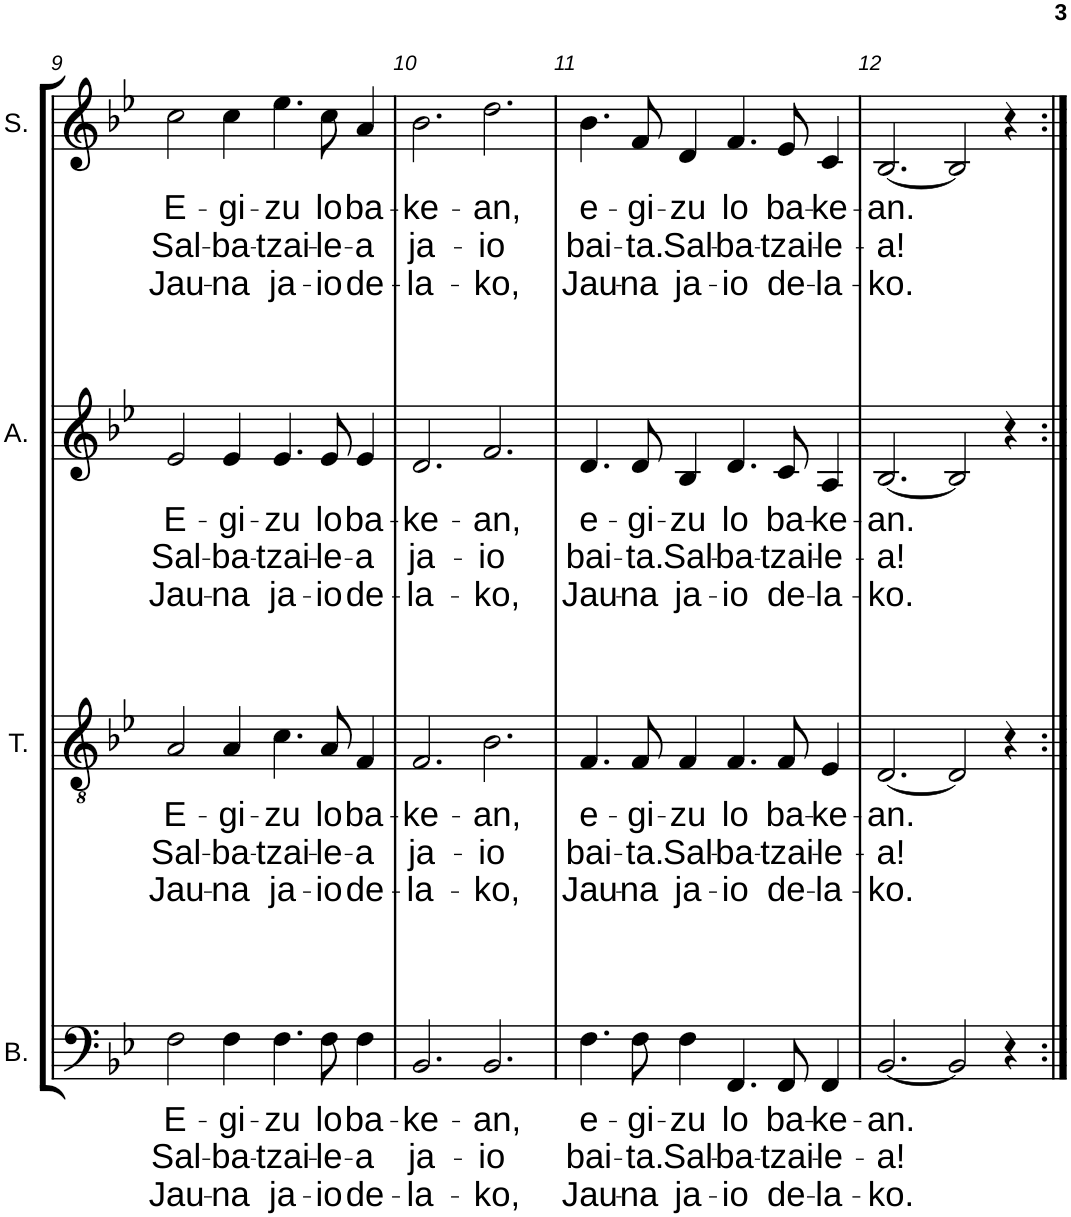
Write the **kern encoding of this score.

**kern	**text	**text	**text	**kern	**text	**text	**text	**kern	**text	**text	**text	**kern	**text	**text	**text
*part4	*part4	*part4	*part4	*part3	*part3	*part3	*part3	*part2	*part2	*part2	*part2	*part1	*part1	*part1	*part1
*staff4	*staff4	*staff4	*staff4	*staff3	*staff3	*staff3	*staff3	*staff2	*staff2	*staff2	*staff2	*staff1	*staff1	*staff1	*staff1
*I"Basse	*	*	*	*I"Ténor	*	*	*	*I"Alto	*	*	*	*I"Soprano	*	*	*
*I'B.	*	*	*	*I'T.	*	*	*	*I'A.	*	*	*	*I'S.	*	*	*
!!LO:PB:g=z
*clefF4	*	*	*	*clefGv2	*	*	*	*clefG2	*	*	*	*clefG2	*	*	*
*k[b-e-]	*	*	*	*k[b-e-]	*	*	*	*k[b-e-]	*	*	*	*k[b-e-]	*	*	*
*M6/4	*	*	*	*M6/4	*	*	*	*M6/4	*	*	*	*M6/4	*	*	*
=9	=9	=9	=9	=9	=9	=9	=9	=9	=9	=9	=9	=9	=9	=9	=9
!	!LO:LY:b	!LO:LY:b	!LO:LY:b	!	!LO:LY:b	!LO:LY:b	!LO:LY:b	!	!LO:LY:b	!LO:LY:b	!LO:LY:b	!	!LO:LY:b	!LO:LY:b	!LO:LY:b
2F\	E-	Sal-	Jau-	2A/	E-	Sal-	Jau-	2e-/	E-	Sal-	Jau-	2cc\	E-	Sal-	Jau-
!	!LO:LY:b	!LO:LY:b	!LO:LY:b	!	!LO:LY:b	!LO:LY:b	!LO:LY:b	!	!LO:LY:b	!LO:LY:b	!LO:LY:b	!	!LO:LY:b	!LO:LY:b	!LO:LY:b
4F\	-gi-	-ba-	-na	4A/	-gi-	-ba-	-na	4e-/	-gi-	-ba-	-na	4cc\	-gi-	-ba-	-na
!	!LO:LY:b	!LO:LY:b	!LO:LY:b	!	!LO:LY:b	!LO:LY:b	!LO:LY:b	!	!LO:LY:b	!LO:LY:b	!LO:LY:b	!	!LO:LY:b	!LO:LY:b	!LO:LY:b
4.F\	-zu	-tzai-	ja-	4.c\	-zu	-tzai-	ja-	4.e-/	-zu	-tzai-	ja-	4.ee-\	-zu	-tzai-	ja-
!	!LO:LY:b	!LO:LY:b	!LO:LY:b	!	!LO:LY:b	!LO:LY:b	!LO:LY:b	!	!LO:LY:b	!LO:LY:b	!LO:LY:b	!	!LO:LY:b	!LO:LY:b	!LO:LY:b
8F\	lo	-le-	-io	8A/	lo	-le-	-io	8e-/	lo	-le-	-io	8cc\	lo	-le-	-io
!	!LO:LY:b	!LO:LY:b	!LO:LY:b	!	!LO:LY:b	!LO:LY:b	!LO:LY:b	!	!LO:LY:b	!LO:LY:b	!LO:LY:b	!	!LO:LY:b	!LO:LY:b	!LO:LY:b
4F\	ba-	-a	de-	4F/	ba-	-a	de-	4e-/	ba-	-a	de-	4a/	ba-	-a	de-
=10	=10	=10	=10	=10	=10	=10	=10	=10	=10	=10	=10	=10	=10	=10	=10
!	!LO:LY:b	!LO:LY:b	!LO:LY:b	!	!LO:LY:b	!LO:LY:b	!LO:LY:b	!	!LO:LY:b	!LO:LY:b	!LO:LY:b	!	!LO:LY:b	!LO:LY:b	!LO:LY:b
2.BB-/	-ke-	ja-	-la-	2.F/	-ke-	ja-	-la-	2.d/	-ke-	ja-	-la-	2.b-\	-ke-	ja-	-la-
!	!LO:LY:b	!LO:LY:b	!LO:LY:b	!	!LO:LY:b	!LO:LY:b	!LO:LY:b	!	!LO:LY:b	!LO:LY:b	!LO:LY:b	!	!LO:LY:b	!LO:LY:b	!LO:LY:b
2.BB-/	-an,	-io	-ko,	2.B-\	-an,	-io	-ko,	2.f/	-an,	-io	-ko,	2.dd\	-an,	-io	-ko,
=11	=11	=11	=11	=11	=11	=11	=11	=11	=11	=11	=11	=11	=11	=11	=11
!	!LO:LY:b	!LO:LY:b	!LO:LY:b	!	!LO:LY:b	!LO:LY:b	!LO:LY:b	!	!LO:LY:b	!LO:LY:b	!LO:LY:b	!	!LO:LY:b	!LO:LY:b	!LO:LY:b
4.F\	e-	bai-	Jau-	4.F/	e-	bai-	Jau-	4.d/	e-	bai-	Jau-	4.b-\	e-	bai-	Jau-
!	!LO:LY:b	!LO:LY:b	!LO:LY:b	!	!LO:LY:b	!LO:LY:b	!LO:LY:b	!	!LO:LY:b	!LO:LY:b	!LO:LY:b	!	!LO:LY:b	!LO:LY:b	!LO:LY:b
8F\	-gi-	-ta.	-na	8F/	-gi-	-ta.	-na	8d/	-gi-	-ta.	-na	8f/	-gi-	-ta.	-na
!	!LO:LY:b	!LO:LY:b	!LO:LY:b	!	!LO:LY:b	!LO:LY:b	!LO:LY:b	!	!LO:LY:b	!LO:LY:b	!LO:LY:b	!	!LO:LY:b	!LO:LY:b	!LO:LY:b
4F\	-zu	Sal-	ja-	4F/	-zu	Sal-	ja-	4B-/	-zu	Sal-	ja-	4d/	-zu	Sal-	ja-
!	!LO:LY:b	!LO:LY:b	!LO:LY:b	!	!LO:LY:b	!LO:LY:b	!LO:LY:b	!	!LO:LY:b	!LO:LY:b	!LO:LY:b	!	!LO:LY:b	!LO:LY:b	!LO:LY:b
4.FF/	lo	-ba-	-io	4.F/	lo	-ba-	-io	4.d/	lo	-ba-	-io	4.f/	lo	-ba-	-io
!	!LO:LY:b	!LO:LY:b	!LO:LY:b	!	!LO:LY:b	!LO:LY:b	!LO:LY:b	!	!LO:LY:b	!LO:LY:b	!LO:LY:b	!	!LO:LY:b	!LO:LY:b	!LO:LY:b
8FF/	ba-	-tzai-	de-	8F/	ba-	-tzai-	de-	8c/	ba-	-tzai-	de-	8e-/	ba-	-tzai-	de-
!	!LO:LY:b	!LO:LY:b	!LO:LY:b	!	!LO:LY:b	!LO:LY:b	!LO:LY:b	!	!LO:LY:b	!LO:LY:b	!LO:LY:b	!	!LO:LY:b	!LO:LY:b	!LO:LY:b
4FF/	-ke-	-le-	-la-	4E-/	-ke-	-le-	-la-	4A/	-ke-	-le-	-la-	4c/	-ke-	-le-	-la-
=12	=12	=12	=12	=12	=12	=12	=12	=12	=12	=12	=12	=12	=12	=12	=12
!	!LO:LY:b	!LO:LY:b	!LO:LY:b	!	!LO:LY:b	!LO:LY:b	!LO:LY:b	!	!LO:LY:b	!LO:LY:b	!LO:LY:b	!	!LO:LY:b	!LO:LY:b	!LO:LY:b
[2.BB-/	-an.	-a!	-ko.	[2.D/	-an.	-a!	-ko.	[2.B-/	-an.	-a!	-ko.	[2.B-/	-an.	-a!	-ko.
2BB-/]	.	.	.	2D/]	.	.	.	2B-/]	.	.	.	2B-/]	.	.	.
4r	.	.	.	4r	.	.	.	4r	.	.	.	4r	.	.	.
=:|!	=:|!	=:|!	=:|!	=:|!	=:|!	=:|!	=:|!	=:|!	=:|!	=:|!	=:|!	=:|!	=:|!	=:|!	=:|!
*-	*-	*-	*-	*-	*-	*-	*-	*-	*-	*-	*-	*-	*-	*-	*-
